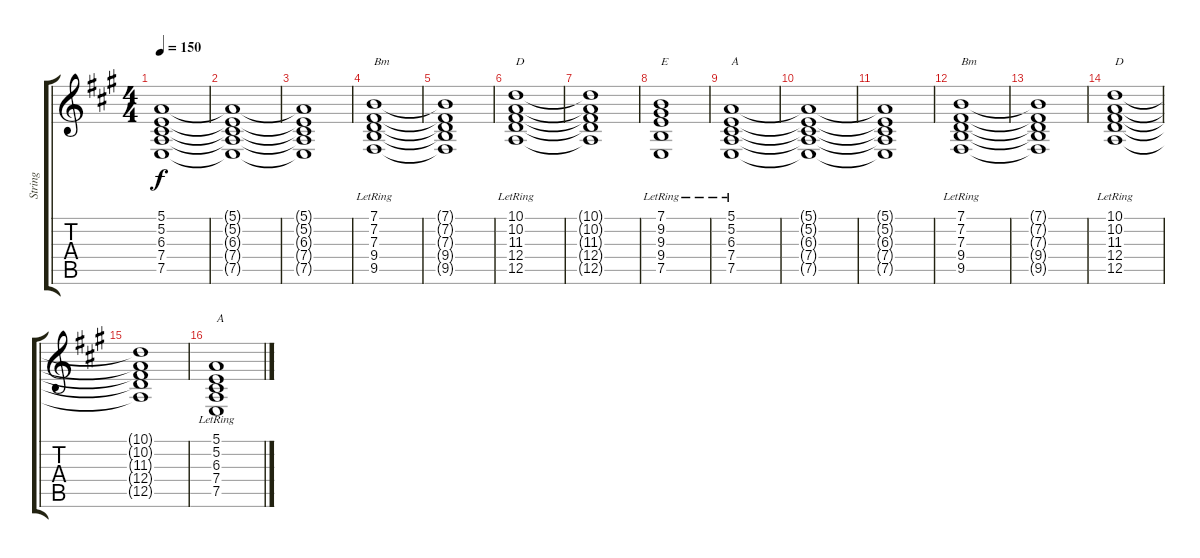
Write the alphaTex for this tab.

\track ("String" "String") {instrument stringensemble2}
\staff {score tabs}
\tuning (E4 B3 G3 D3 A2 E2) {hide}
\ts (4 4)
\tempo 150
\clef g2
\ks a
(5.1{t} 5.2{t} 6.3{t} 7.4{t} 7.5{t}).1{dy f} |
(5.1{t} 5.2{t} 6.3{t} 7.4{t} 7.5{t}).1 |
(5.1{t} 5.2{t} 6.3{t} 7.4{t} 7.5{t}).1 |
(7.1{lr} 7.2{lr} 7.3{lr} 9.4{lr} 9.5{lr}).1{txt "Bm"} |
(7.1{t} 7.2{t} 7.3{t} 9.4{t} 9.5{t}).1 |
(10.1{lr} 10.2{lr} 11.3{lr} 12.4{lr} 12.5{lr}).1{txt "D"} |
(10.1{t} 10.2{t} 11.3{t} 12.4{t} 12.5{t}).1 |
(7.1{lr} 9.2{lr} 9.3{lr} 9.4{lr} 7.5{lr}).1{txt "E"} |
(5.1{lr} 5.2{lr} 6.3{lr} 7.4{lr} 7.5{lr}).1{txt "A"} |
(5.1{t} 5.2{t} 6.3{t} 7.4{t} 7.5{t}).1 |
(5.1{t} 5.2{t} 6.3{t} 7.4{t} 7.5{t}).1 |
(7.1{lr} 7.2{lr} 7.3{lr} 9.4{lr} 9.5{lr}).1{txt "Bm"} |
(7.1{t} 7.2{t} 7.3{t} 9.4{t} 9.5{t}).1 |
(10.1{lr} 10.2{lr} 11.3{lr} 12.4{lr} 12.5{lr}).1{txt "D"} |
(10.1{t} 10.2{t} 11.3{t} 12.4{t} 12.5{t}).1 |
(5.1{lr} 5.2{lr} 6.3{lr} 7.4{lr} 7.5{lr}).1{txt "A"}
